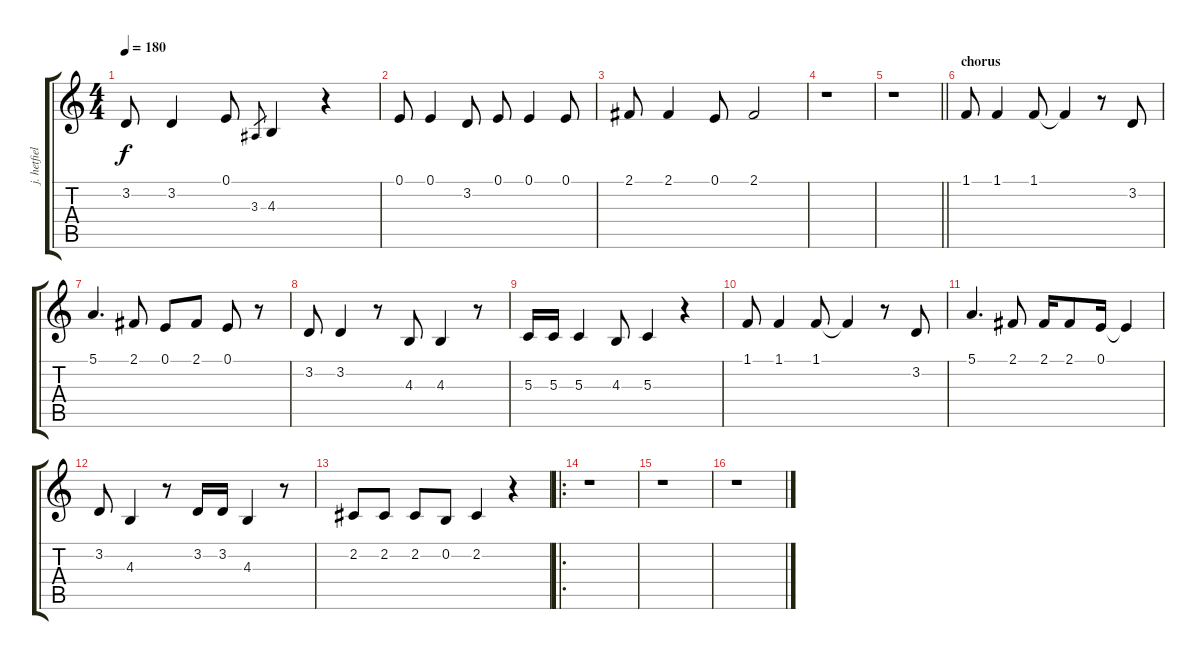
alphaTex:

\track ("j. hetfield - lead vocals" "j. hetfiel") {instrument cello}
\staff {score tabs}
\tuning (E4 B3 G3 D3 A2 E2) {hide}
\ts (4 4)
\tempo 180
\clef g2
\ks c
3.2.8{dy f} 3.2.4 0.1.8 3.3.8{gr} 4.3.4 r.4 |
0.1.8 0.1.4 3.2.8 0.1.8 0.1.4 0.1.8 |
2.1.8 2.1.4 0.1.8 2.1.2 |
r.1 |
\barLineRight lightlight
r.1 |
\section ("" "chorus")
1.1.8 1.1.4 1.1.8 1.1{t}.4 r.8 3.2.8 |
5.1.4{d} 2.1.8 0.1.8 2.1.8 0.1.8 r.8 |
3.2.8 3.2.4 r.8 4.3.8 4.3.4 r.8 |
5.3.16 5.3.16 5.3.4 4.3.8 5.3.4 r.4 |
1.1.8 1.1.4 1.1.8 1.1{t}.4 r.8 3.2.8 |
5.1.4{d} 2.1.8 2.1.16 2.1.8 0.1.16 0.1{t}.4 |
3.2.8 4.3.4 r.8 3.2.16 3.2.16 4.3.4 r.8 |
2.2.8 2.2.8 2.2.8 0.2.8 2.2.4 r.4 |
\ro
r.1 |
r.1 |
r.1
